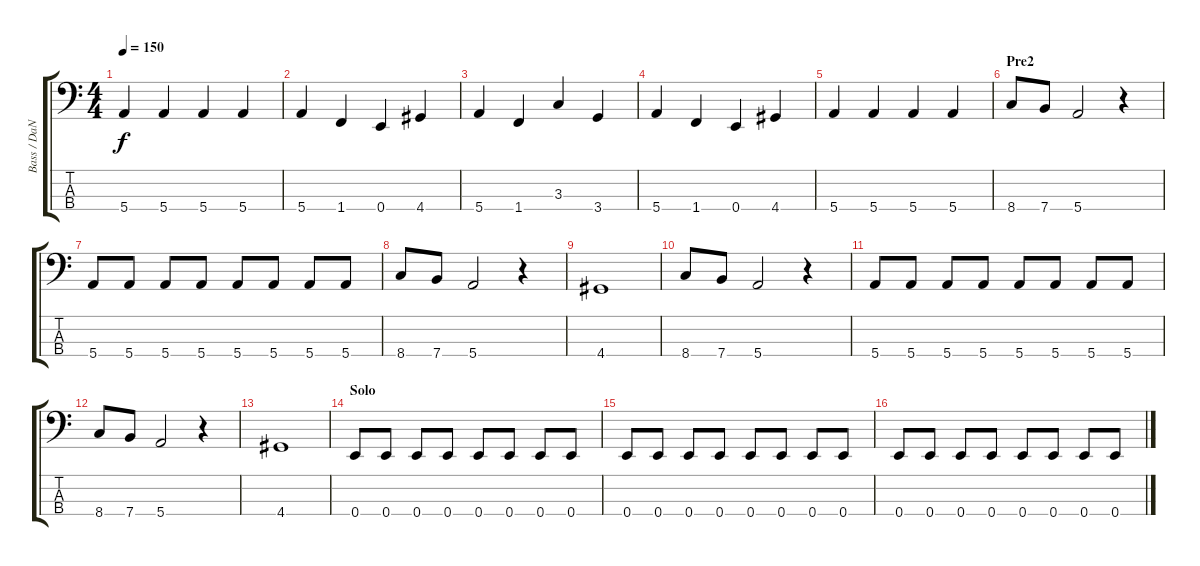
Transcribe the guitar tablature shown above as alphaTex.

\track ("Bass / DaNnY" "Bass / DaN") {instrument electricbasspick}
\staff {score tabs}
\tuning (G2 D2 A1 E1) {hide}
\ts (4 4)
\tempo 150
\clef f4
\ks c
5.4.4{dy f} 5.4.4 5.4.4 5.4.4 |
5.4.4 1.4.4 0.4.4 4.4.4 |
5.4.4 1.4.4 3.3.4 3.4.4 |
5.4.4 1.4.4 0.4.4 4.4.4 |
5.4.4 5.4.4 5.4.4 5.4.4 |
\section ("" "Pre2")
8.4.8 7.4.8 5.4.2 r.4 |
5.4.8 5.4.8 5.4.8 5.4.8 5.4.8 5.4.8 5.4.8 5.4.8 |
8.4.8 7.4.8 5.4.2 r.4 |
4.4.1 |
8.4.8 7.4.8 5.4.2 r.4 |
5.4.8 5.4.8 5.4.8 5.4.8 5.4.8 5.4.8 5.4.8 5.4.8 |
8.4.8 7.4.8 5.4.2 r.4 |
4.4.1 |
\section ("" "Solo")
0.4.8 0.4.8 0.4.8 0.4.8 0.4.8 0.4.8 0.4.8 0.4.8 |
0.4.8 0.4.8 0.4.8 0.4.8 0.4.8 0.4.8 0.4.8 0.4.8 |
0.4.8 0.4.8 0.4.8 0.4.8 0.4.8 0.4.8 0.4.8 0.4.8
